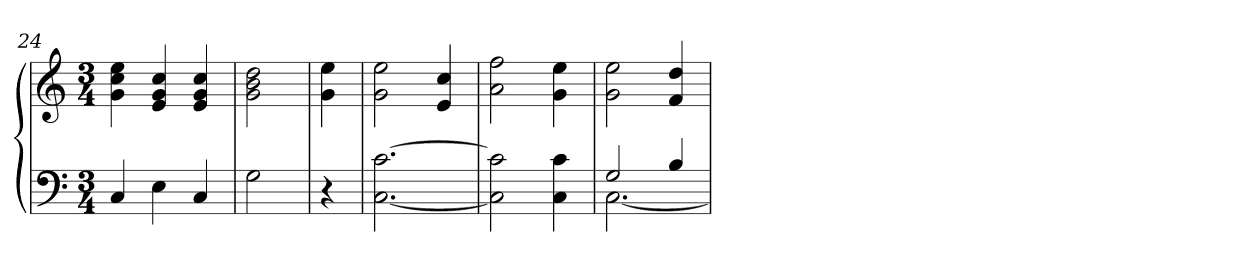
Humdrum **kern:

**kern	**kern
*part1	*part1
*staff2	*staff1
*clefF4	*clefG2
*k[]	*k[]
*M3/4	*M3/4
=24	=24
4C	4g 4cc 4ee
4E	4e 4g 4cc
4C	4e 4g 4cc
=25	=25
2G	2g 2b 2dd
=	=
4r	4g 4ee
=26	=26
[2.C [2.c	2g 2ee
.	4e 4cc
=27	=27
2C] 2c]	2a 2ff
4C 4c	4g 4ee
=28	=28
*^	*
2G	[2.C	2g 2ee
4B	.	4f 4dd
*v	*v	*
=	=
*-	*-
